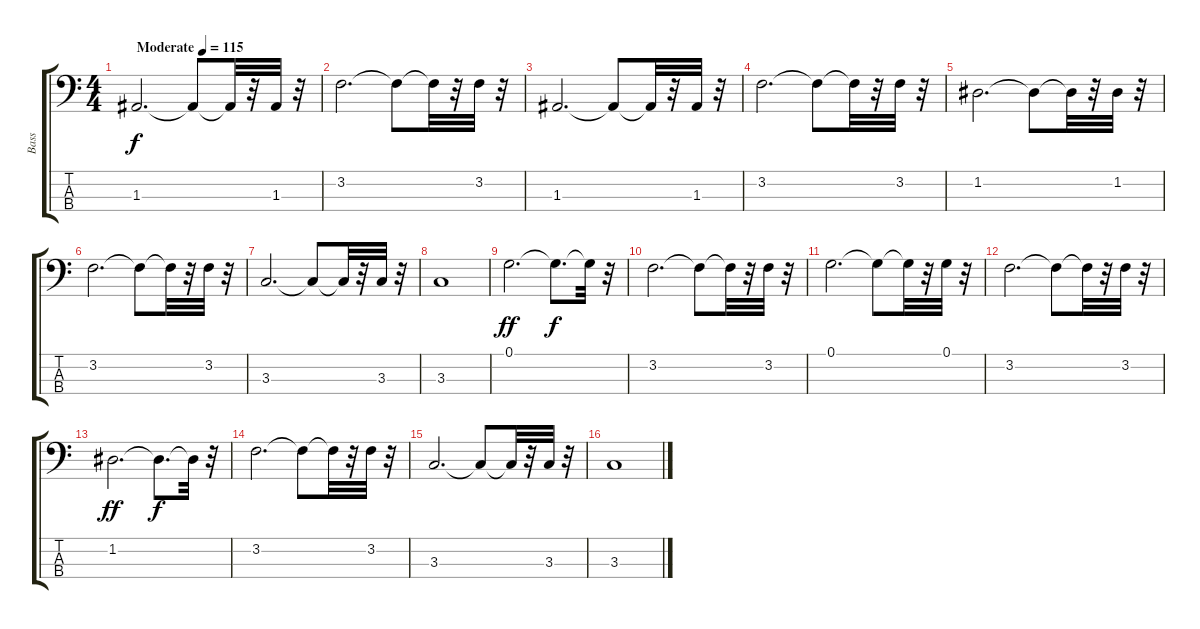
\track ("Bass" "Bass") {instrument fretlessbass}
\staff {score tabs}
\tuning (G2 D2 A1 E1) {hide}
\ts (4 4)
\tempo (115 "Moderate")
\clef f4
\ks c
1.3.2{d dy f instrument fretlessbass} 1.3{t}.8 1.3{t}.32 r.32 1.3.32 r.32 |
3.2.2{d} 3.2{t}.8 3.2{t}.32 r.32 3.2.32 r.32 |
1.3.2{d} 1.3{t}.8 1.3{t}.32 r.32 1.3.32 r.32 |
3.2.2{d} 3.2{t}.8 3.2{t}.32 r.32 3.2.32 r.32 |
1.2.2{d} 1.2{t}.8 1.2{t}.32 r.32 1.2.32 r.32 |
3.2.2{d} 3.2{t}.8 3.2{t}.32 r.32 3.2.32 r.32 |
3.3.2{d} 3.3{t}.8 3.3{t}.32 r.32 3.3.32 r.32 |
3.3.1 |
0.1.2{d dy ff} 0.1{t}.8{d dy f} 0.1{t}.32 r.32 |
3.2.2{d} 3.2{t}.8 3.2{t}.32 r.32 3.2.32 r.32 |
0.1.2{d} 0.1{t}.8 0.1{t}.32 r.32 0.1.32 r.32 |
3.2.2{d} 3.2{t}.8 3.2{t}.32 r.32 3.2.32 r.32 |
1.2.2{d dy ff} 1.2{t}.8{d dy f} 1.2{t}.32 r.32 |
3.2.2{d} 3.2{t}.8 3.2{t}.32 r.32 3.2.32 r.32 |
3.3.2{d} 3.3{t}.8 3.3{t}.32 r.32 3.3.32 r.32 |
3.3.1
